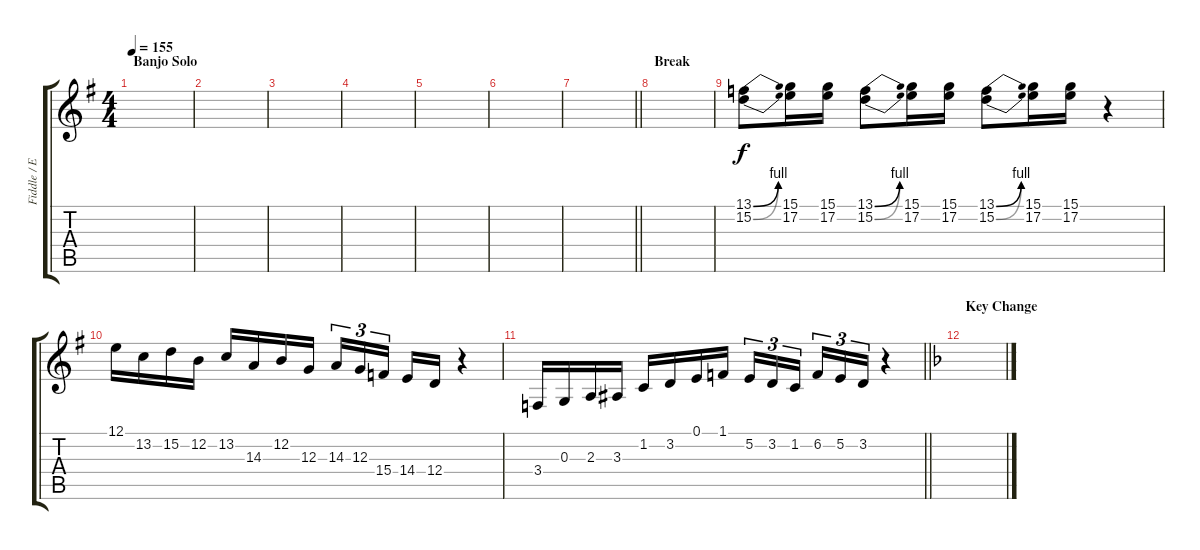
\track ("Fiddle / End Brass" "Fiddle / E") {instrument fiddle}
\staff {score tabs}
\tuning (E4 B3 G3 D3 A2 E2) {hide}
\ts (4 4)
\section ("" "Banjo Solo")
\tempo 155
\clef g2
\ks g
|
|
|
|
|
|
\barLineRight lightlight
|
\section ("" "Break")
|
(13.1{be (bend 0 0 60 4)} 15.2{be (bend 0 0 60 4)}).8 (15.1 17.2).16 (15.1 17.2).16 (13.1{be (bend 0 0 60 4)} 15.2{be (bend 0 0 60 4)}).8 (15.1 17.2).16 (15.1 17.2).16 (13.1{be (bend 0 0 60 4)} 15.2{be (bend 0 0 60 4)}).8 (15.1 17.2).16 (15.1 17.2).16 r.4 |
12.1.16{instrument acousticguitarnylon} 13.2.16 15.2.16 12.2.16 13.2.16 14.3.16 12.2.16 12.3.16 14.3.16{tu (3 2)} 12.3.16{tu (3 2)} 15.4.16{tu (3 2) beam splitsecondary} 14.4.16 12.4.16 r.4 |
\barLineRight lightlight
3.4.16 0.3.16 2.3.16 3.3.16 1.2.16 3.2.16 0.1.16 1.1.16 5.2.16{tu (3 2)} 3.2.16{tu (3 2)} 1.2.16{tu (3 2) beam splitsecondary} 6.2.16{tu (3 2)} 5.2.16{tu (3 2)} 3.2.16{tu (3 2)} r.4 |
\section ("" "Key Change")
\ks dminor
